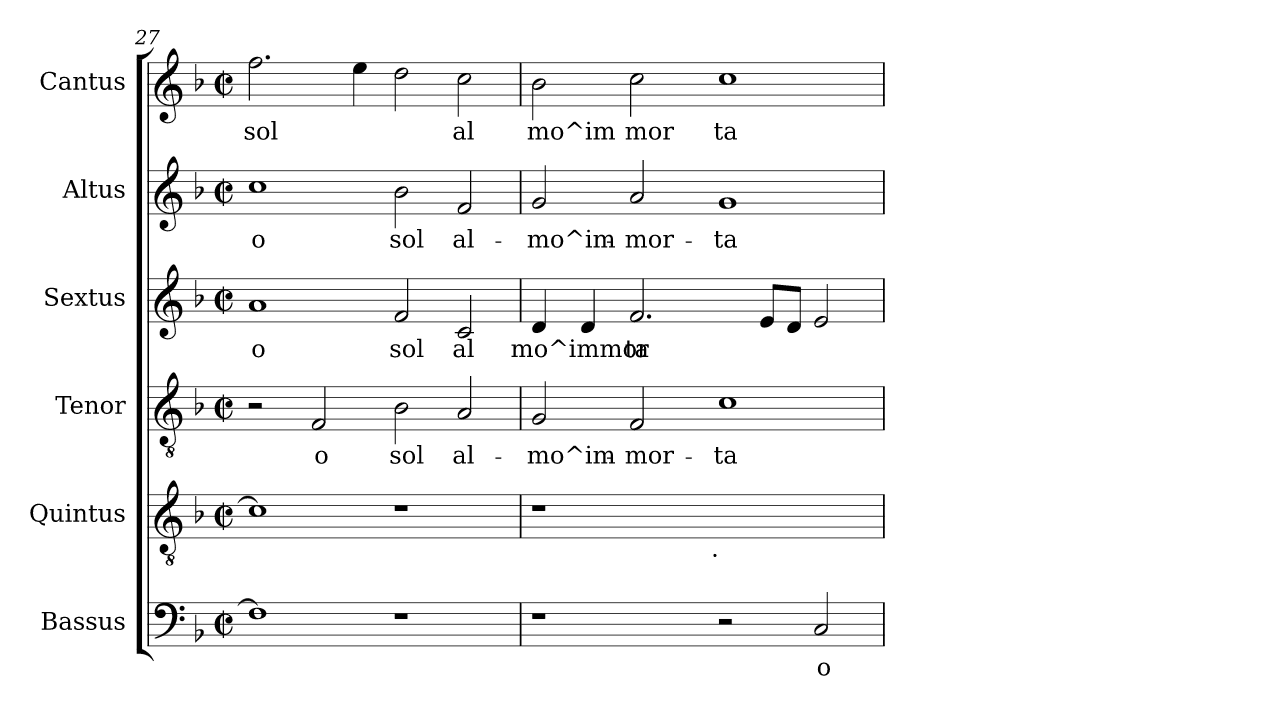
**kern	**text	**kern	**text	**kern	**text	**kern	**text	**kern	**text	**kern	**text
*part6	*part6	*part5	*part5	*part4	*part4	*part3	*part3	*part2	*part2	*part1	*part1
*staff6	*staff6	*staff5	*staff5	*staff4	*staff4	*staff3	*staff3	*staff2	*staff2	*staff1	*staff1
*I"Bassus	*	*I"Quintus	*	*I"Tenor	*	*I"Sextus	*	*I"Altus	*	*I"Cantus	*
*clefF4	*	*clefGv2	*	*clefGv2	*	*clefG2	*	*clefG2	*	*clefG2	*
*k[b-]	*	*k[b-]	*	*k[b-]	*	*k[b-]	*	*k[b-]	*	*k[b-]	*
*F:	*	*F:	*	*F:	*	*F:	*	*F:	*	*F:	*
*M2/2	*	*M2/2	*	*M2/2	*	*M2/2	*	*M2/2	*	*M2/2	*
*met(c|)	*	*met(c|)	*	*met(c|)	*	*met(c|)	*	*met(c|)	*	*met(c|)	*
=27	=27	=27	=27	=27	=27	=27	=27	=27	=27	=27	=27
!	!LO:LY:b:cj	!	!LO:LY:b:cj	!	!	!	!LO:LY:b:cj	!	!LO:LY:b:cj	!	!LO:LY:b:cj
1F]	.	1c]	.	2r	.	1a	o	1cc	o	2.ff\	sol
!	!	!	!	!	!LO:LY:b:cj	!	!	!	!	!	!
.	.	.	.	2F/	o	.	.	.	.	.	.
!	!	!	!	!	!	!	!	!	!	!	!LO:LY:b:cj
.	.	.	.	.	.	.	.	.	.	4ee\	.
!	!	!	!	!	!LO:LY:b:cj	!	!LO:LY:b:cj	!	!LO:LY:b:cj	!	!LO:LY:b:cj
1r	.	1r	.	2B-\	sol	2f/	sol	2b-\	sol	2dd\	.
!	!	!	!	!	!LO:LY:b:cj	!	!LO:LY:b:cj	!	!LO:LY:b:cj	!	!LO:LY:b:cj
.	.	.	.	2A/	al-	2c/	al	2f/	al-	2cc\	al
=28	=28	=28	=28	=28	=28	=28	=28	=28	=28	=28	=28
!	!	!	!	!	!LO:LY:b:cj	!	!LO:LY:b:cj	!	!LO:LY:b:cj	!	!LO:LY:b:cj
*	*	*^	*	*	*	*	*	*	*	*	*
1r	.	1r	2ryy	.	2G/	-mo^im-	4d/	mo^immor	2g/	-mo^im-	2b-\	mo^im
!	!	!	!	!	!	!	!	!LO:LY:b:cj	!	!	!	!
.	.	.	.	.	.	.	4d/	.	.	.	.	.
!	!	!	!	!	!	!LO:LY:b:cj	!	!LO:LY:b:cj	!	!LO:LY:b:cj	!	!LO:LY:b:cj
.	.	.	4ryy	.	2F/	-mor-	2.f/	ta	2a/	-mor-	2cc\	mor
.	.	.	8...ryy	.	.	.	.	.	.	.	.	.
!	!	!	!LO:TX:b:t=.	!	!	!	!	!	!	!	!	!
.	.	.	1ryy	.	.	.	.	.	.	.	.	.
!	!	!	!	!	!	!LO:LY:b:cj	!	!	!	!LO:LY:b:cj	!	!LO:LY:b:cj
2r	.	1ryy	.	.	1c	-ta-	.	.	1g	-ta-	1cc	ta
!	!	!	!	!	!	!	!	!LO:LY:b:cj	!	!	!	!
.	.	.	.	.	.	.	8e/L	.	.	.	.	.
!	!	!	!	!	!	!	!	!LO:LY:b:cj	!	!	!	!
.	.	.	.	.	.	.	8d/J	.	.	.	.	.
!	!LO:LY:b:cj	!	!	!	!	!	!	!LO:LY:b:cj	!	!	!	!
2C/	o	.	.	.	.	.	2e/	.	.	.	.	.
.	.	.	64ryy	.	.	.	.	.	.	.	.	.
*	*	*v	*v	*	*	*	*	*	*	*	*	*
=	=	=	=	=	=	=	=	=	=	=	=
*-	*-	*-	*-	*-	*-	*-	*-	*-	*-	*-	*-
